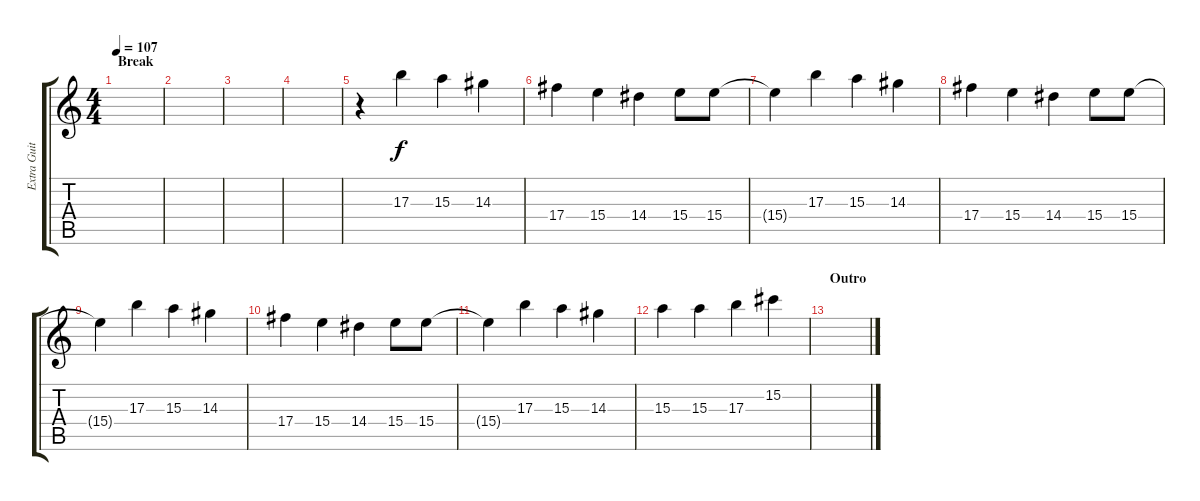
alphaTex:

\track ("Extra Guitar" "Extra Guit") {instrument electricguitarclean}
\staff {score tabs}
\tuning (Eb4 Bb3 Gb3 Db3 Ab2 Db2) {hide}
\ts (4 4)
\section ("" "Break")
\tempo 107
\clef g2
\ks c
|
|
|
|
r.4 17.3.4{volume 16 instrument electricguitarclean} 15.3.4 14.3.4 |
17.4.4 15.4.4 14.4.4 15.4.8 15.4.8 |
15.4{t}.4 17.3.4{volume 16 instrument electricguitarclean} 15.3.4 14.3.4 |
17.4.4 15.4.4 14.4.4 15.4.8 15.4.8 |
15.4{t}.4 17.3.4{volume 16 instrument electricguitarclean} 15.3.4 14.3.4 |
17.4.4 15.4.4 14.4.4 15.4.8 15.4.8 |
15.4{t}.4 17.3.4{volume 16 instrument electricguitarclean} 15.3.4 14.3.4 |
15.3.4 15.3.4 17.3.4 15.2.4 |
\section ("" "Outro")
